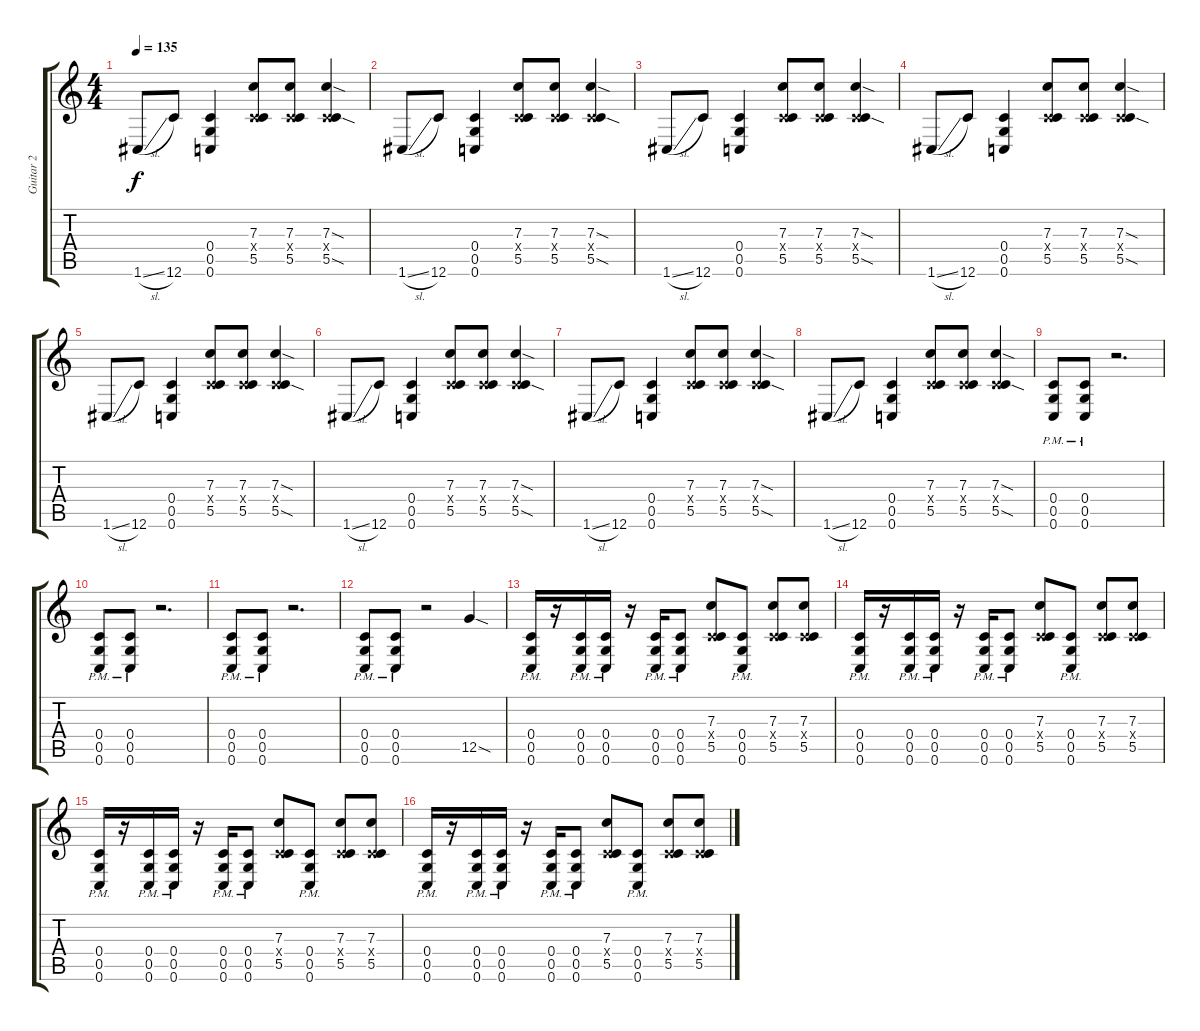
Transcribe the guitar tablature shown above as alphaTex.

\track ("Guitar 2" "Guitar 2") {instrument overdrivenguitar}
\staff {score tabs}
\tuning (D4 A3 F3 C3 G2 C2) {hide}
\ts (4 4)
\tempo 135
\clef g2
\ks c
1.6{sl}.8{dy f} 12.6.8 (0.4 0.5 0.6).4 (7.3 0.4{x} 5.5).8 (7.3 0.4{x} 5.5).8 (7.3{sod} 0.4{x} 5.5{sod}).4 |
1.6{sl}.8 12.6.8 (0.4 0.5 0.6).4 (7.3 0.4{x} 5.5).8 (7.3 0.4{x} 5.5).8 (7.3{sod} 0.4{x} 5.5{sod}).4 |
1.6{sl}.8 12.6.8 (0.4 0.5 0.6).4 (7.3 0.4{x} 5.5).8 (7.3 0.4{x} 5.5).8 (7.3{sod} 0.4{x} 5.5{sod}).4 |
1.6{sl}.8 12.6.8 (0.4 0.5 0.6).4 (7.3 0.4{x} 5.5).8 (7.3 0.4{x} 5.5).8 (7.3{sod} 0.4{x} 5.5{sod}).4 |
1.6{sl}.8 12.6.8 (0.4 0.5 0.6).4 (7.3 0.4{x} 5.5).8 (7.3 0.4{x} 5.5).8 (7.3{sod} 0.4{x} 5.5{sod}).4 |
1.6{sl}.8 12.6.8 (0.4 0.5 0.6).4 (7.3 0.4{x} 5.5).8 (7.3 0.4{x} 5.5).8 (7.3{sod} 0.4{x} 5.5{sod}).4 |
1.6{sl}.8 12.6.8 (0.4 0.5 0.6).4 (7.3 0.4{x} 5.5).8 (7.3 0.4{x} 5.5).8 (7.3{sod} 0.4{x} 5.5{sod}).4 |
1.6{sl}.8 12.6.8 (0.4 0.5 0.6).4 (7.3 0.4{x} 5.5).8 (7.3 0.4{x} 5.5).8 (7.3{sod} 0.4{x} 5.5{sod}).4 |
(0.4{pm} 0.5{pm} 0.6{pm}).8 (0.4{pm} 0.5{pm} 0.6{pm}).8 r.2{d} |
(0.4{pm} 0.5{pm} 0.6{pm}).8 (0.4{pm} 0.5{pm} 0.6{pm}).8 r.2{d} |
(0.4{pm} 0.5{pm} 0.6{pm}).8 (0.4{pm} 0.5{pm} 0.6{pm}).8 r.2{d} |
(0.4{pm} 0.5{pm} 0.6{pm}).8 (0.4{pm} 0.5{pm} 0.6{pm}).8 r.2 12.5{sod}.4 |
(0.4{pm} 0.5{pm} 0.6{pm}).16 r.16 (0.4{pm} 0.5{pm} 0.6{pm}).16 (0.4{pm} 0.5{pm} 0.6{pm}).16 r.16 (0.4{pm} 0.5{pm} 0.6{pm}).16 (0.4{pm} 0.5{pm} 0.6{pm}).8 (7.3 0.4{x} 5.5).8 (0.4{pm} 0.5{pm} 0.6{pm}).8 (7.3 0.4{x} 5.5).8 (7.3 0.4{x} 5.5).8 |
(0.4{pm} 0.5{pm} 0.6{pm}).16 r.16 (0.4{pm} 0.5{pm} 0.6{pm}).16 (0.4{pm} 0.5{pm} 0.6{pm}).16 r.16 (0.4{pm} 0.5{pm} 0.6{pm}).16 (0.4{pm} 0.5{pm} 0.6{pm}).8 (7.3 0.4{x} 5.5).8 (0.4{pm} 0.5{pm} 0.6{pm}).8 (7.3 0.4{x} 5.5).8 (7.3 0.4{x} 5.5).8 |
(0.4{pm} 0.5{pm} 0.6{pm}).16 r.16 (0.4{pm} 0.5{pm} 0.6{pm}).16 (0.4{pm} 0.5{pm} 0.6{pm}).16 r.16 (0.4{pm} 0.5{pm} 0.6{pm}).16 (0.4{pm} 0.5{pm} 0.6{pm}).8 (7.3 0.4{x} 5.5).8 (0.4{pm} 0.5{pm} 0.6{pm}).8 (7.3 0.4{x} 5.5).8 (7.3 0.4{x} 5.5).8 |
(0.4{pm} 0.5{pm} 0.6{pm}).16 r.16 (0.4{pm} 0.5{pm} 0.6{pm}).16 (0.4{pm} 0.5{pm} 0.6{pm}).16 r.16 (0.4{pm} 0.5{pm} 0.6{pm}).16 (0.4{pm} 0.5{pm} 0.6{pm}).8 (7.3 0.4{x} 5.5).8 (0.4{pm} 0.5{pm} 0.6{pm}).8 (7.3 0.4{x} 5.5).8 (7.3 0.4{x} 5.5).8
